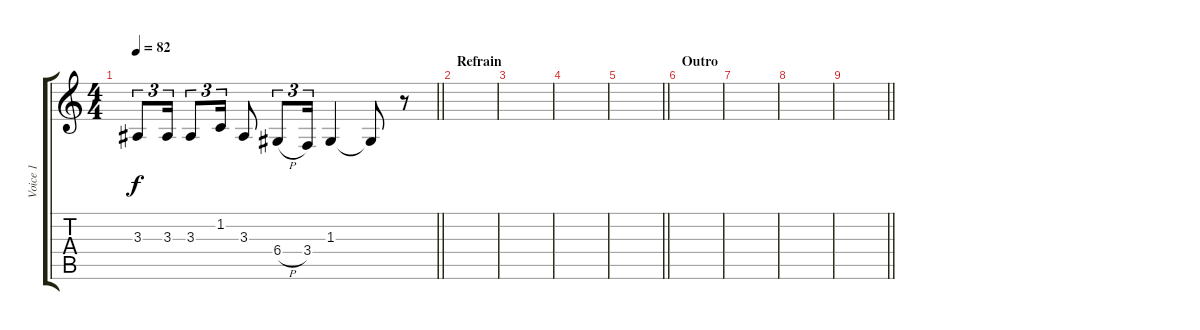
\track ("Voice 1" "Voice 1") {instrument clarinet}
\staff {score tabs}
\tuning (E4 B3 G3 D3 A2 E2) {hide}
\ts (4 4)
\tempo 82
\clef g2
\barLineRight lightlight
\ks c
3.3.8{tu (3 2) dy f} 3.3.16{tu (3 2)} 3.3.8{tu (3 2)} 1.2.16{tu (3 2)} 3.3.8 6.4{h}.8{tu (3 2)} 3.4.16{tu (3 2)} 1.3.4 1.3{t}.8 r.8 |
\section ("" "Refrain")
|
|
|
\barLineRight lightlight
|
\section ("" "Outro")
|
|
|
\barLineRight lightlight
